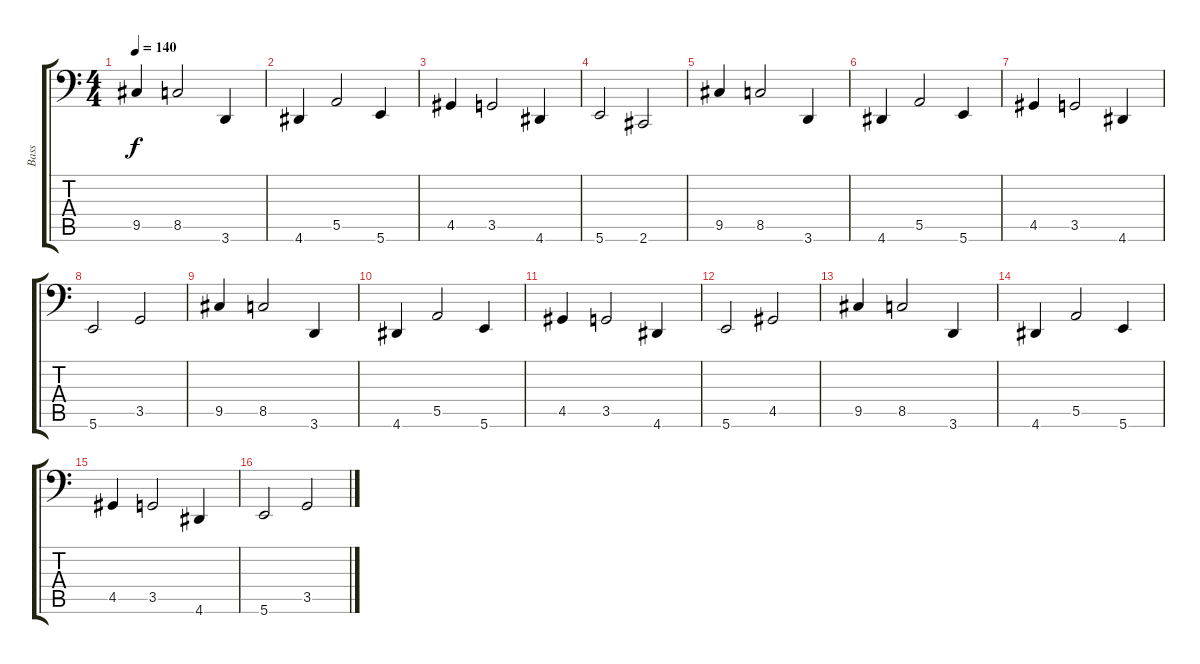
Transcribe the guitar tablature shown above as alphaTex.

\track ("Bass" "Bass") {instrument electricbassfinger}
\staff {score tabs}
\tuning (B2 Gb2 D2 A1 E1 B0) {hide}
\ts (4 4)
\tempo 140
\clef f4
\ks c
9.5.4{dy f} 8.5.2 3.6.4 |
4.6.4 5.5.2 5.6.4 |
4.5.4 3.5.2 4.6.4 |
5.6.2 2.6.2 |
9.5.4 8.5.2 3.6.4 |
4.6.4 5.5.2 5.6.4 |
4.5.4 3.5.2 4.6.4 |
5.6.2 3.5.2 |
9.5.4 8.5.2 3.6.4 |
4.6.4 5.5.2 5.6.4 |
4.5.4 3.5.2 4.6.4 |
5.6.2 4.5.2 |
9.5.4 8.5.2 3.6.4 |
4.6.4 5.5.2 5.6.4 |
4.5.4 3.5.2 4.6.4 |
5.6.2 3.5.2
